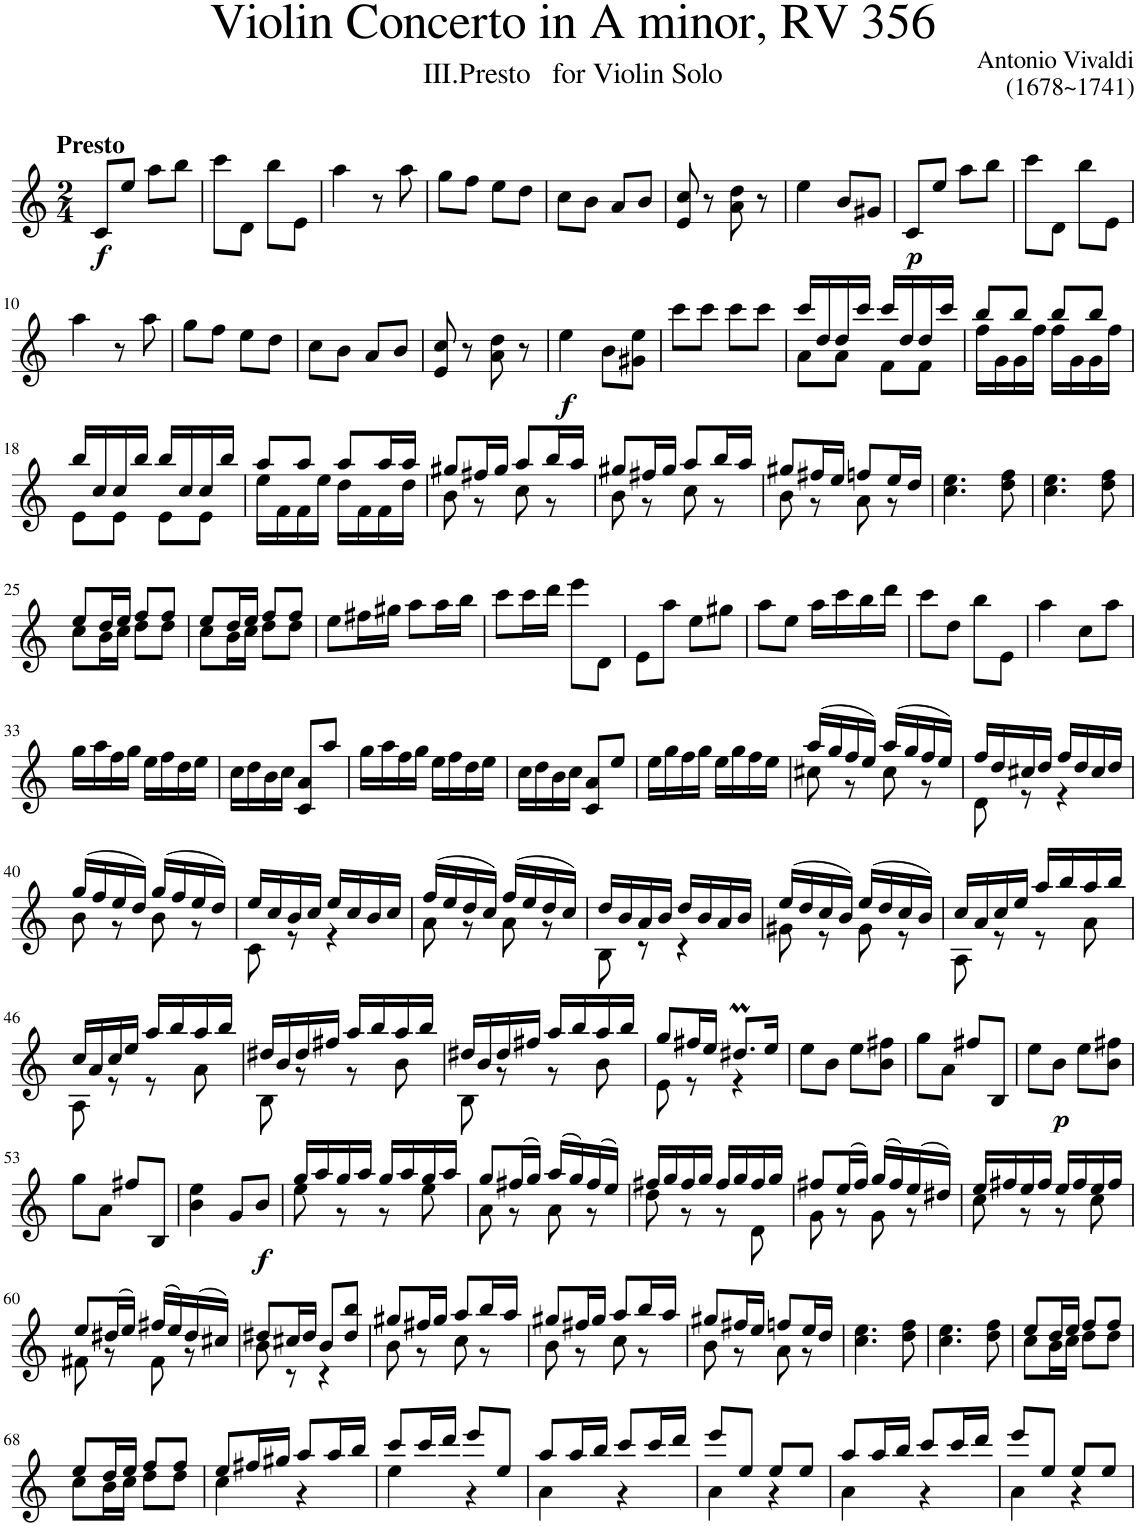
**kern	**dynam
*part1	*part1
*staff1	*staff1
*I"ヴァイオリン	*
*clefG2	*
*k[]	*
*M2/4	*
=1	=1
!LO:TX:a:B:t=Presto	!
!	!LO:DY:b
8c/L	f
8ee/J	.
8aa\L	.
8bb\J	.
=2	=2
8ccc\L	.
8d\J	.
8bb\L	.
8e\J	.
=3	=3
4aa\	.
8r	.
8aa\	.
=4	=4
8gg\L	.
8ff\J	.
8ee\L	.
8dd\J	.
=5	=5
8cc\L	.
8b\J	.
8a/L	.
8b/J	.
=6	=6
8e/ 8cc/	.
8r	.
8a\ 8dd\	.
8r	.
=7	=7
4ee\	.
8b/L	.
8g#X/J	.
=8	=8
!	!LO:DY:b
8c/L	p
8ee/J	.
8aa\L	.
8bb\J	.
=9	=9
8ccc\L	.
8d\J	.
8bb\L	.
8e\J	.
!!LO:LB:g=z
=10	=10
4aa\	.
8r	.
8aa\	.
=11	=11
8gg\L	.
8ff\J	.
8ee\L	.
8dd\J	.
=12	=12
8cc\L	.
8b\J	.
8a/L	.
8b/J	.
=13	=13
8e/ 8cc/	.
8r	.
8a\ 8dd\	.
8r	.
=14	=14
!	!LO:DY:b
4ee\	f
8b\L	.
8g#X\ 8ee\J	.
=15	=15
8ccc\L	.
8ccc\J	.
8ccc\L	.
8ccc\J	.
=16	=16
*^	*
16ccc/LL	8a\L	.
16dd/	.	.
16dd/	8a\J	.
16ccc/JJ	.	.
16ccc/LL	8f\L	.
16dd/	.	.
16dd/	8f\J	.
16ccc/JJ	.	.
=17	=17	=17
8bb/L	16ff\LL	.
.	16g\	.
8bb/J	16g\	.
.	16ff\JJ	.
8bb/L	16ff\LL	.
.	16g\	.
8bb/J	16g\	.
.	16ff\JJ	.
!!LO:LB:g=z	!!
=18	=18	=18
16bb/LL	8e\L	.
16cc/	.	.
16cc/	8e\J	.
16bb/JJ	.	.
16bb/LL	8e\L	.
16cc/	.	.
16cc/	8e\J	.
16bb/JJ	.	.
=19	=19	=19
8aa/L	16ee\LL	.
.	16f\	.
8aa/J	16f\	.
.	16ee\JJ	.
8aa/L	16dd\LL	.
.	16f\	.
16aa/L	16f\	.
16aa/JJ	16dd\JJ	.
=20	=20	=20
8gg#X/L	8b\	.
16ff#X/L	8r	.
16gg#/JJ	.	.
8aa/L	8cc\	.
16bb/L	8r	.
16aa/JJ	.	.
=21	=21	=21
8gg#X/L	8b\	.
16ff#X/L	8r	.
16gg#/JJ	.	.
8aa/L	8cc\	.
16bb/L	8r	.
16aa/JJ	.	.
=22	=22	=22
8gg#X/L	8b\	.
16ff#X/L	8r	.
16ee/JJ	.	.
8ffn/L	8a\	.
16ee/L	8r	.
16dd/JJ	.	.
*v	*v	*
=23	=23
4.cc\ 4.ee\	.
8dd\ 8ff\	.
=24	=24
4.cc\ 4.ee\	.
8dd\ 8ff\	.
!!LO:LB:g=z
=25	=25
*^	*
8ee/L	8cc\L	.
16dd/L	16b\L	.
16ee/JJ	16cc\JJ	.
8ff/L	8dd\L	.
8ff/J	8dd\J	.
=26	=26	=26
8ee/L	8cc\L	.
16dd/L	16b\L	.
16ee/JJ	16cc\JJ	.
8ff/L	8dd\L	.
8ff/J	8dd\J	.
*v	*v	*
=27	=27
8ee\L	.
16ff#X\L	.
16gg#X\JJ	.
8aa\L	.
16aa\L	.
16bb\JJ	.
=28	=28
8ccc\L	.
16ccc\L	.
16ddd\JJ	.
8eee\L	.
8d\J	.
=29	=29
8e\L	.
8aa\J	.
8ee\L	.
8gg#X\J	.
=30	=30
8aa\L	.
8ee\J	.
16aa\LL	.
16ccc\	.
16bb\	.
16ddd\JJ	.
=31	=31
8ccc\L	.
8dd\J	.
8bb\L	.
8e\J	.
=32	=32
4aa\	.
8cc\L	.
8aa\J	.
!!LO:LB:g=z
=33	=33
16gg\LL	.
16aa\	.
16ff\	.
16gg\JJ	.
16ee\LL	.
16ff\	.
16dd\	.
16ee\JJ	.
=34	=34
16cc\LL	.
16dd\	.
16b\	.
16cc\JJ	.
8c/ 8a/L	.
8aa/J	.
=35	=35
16gg\LL	.
16aa\	.
16ff\	.
16gg\JJ	.
16ee\LL	.
16ff\	.
16dd\	.
16ee\JJ	.
=36	=36
16cc\LL	.
16dd\	.
16b\	.
16cc\JJ	.
8c/ 8a/L	.
8ee/J	.
=37	=37
16ee\LL	.
16gg\	.
16ff\	.
16gg\JJ	.
16ee\LL	.
16gg\	.
16ff\	.
16ee\JJ	.
=38	=38
*^	*
(16aa/LL	8cc#X\	.
16gg/	.	.
16ff/	8r	.
16ee/JJ)	.	.
(16aa/LL	8cc#\	.
16gg/	.	.
16ff/	8r	.
16ee/JJ)	.	.
=39	=39	=39
16ff/LL	8d\	.
16dd/	.	.
16cc#X/	8r	.
16dd/JJ	.	.
16ff/LL	4r	.
16dd/	.	.
16cc#/	.	.
16dd/JJ	.	.
!!LO:LB:g=z	!!
=40	=40	=40
(16gg/LL	8b\	.
16ff/	.	.
16ee/	8r	.
16dd/JJ)	.	.
(16gg/LL	8b\	.
16ff/	.	.
16ee/	8r	.
16dd/JJ)	.	.
=41	=41	=41
16ee/LL	8c\	.
16cc/	.	.
16b/	8r	.
16cc/JJ	.	.
16ee/LL	4r	.
16cc/	.	.
16b/	.	.
16cc/JJ	.	.
=42	=42	=42
(16ff/LL	8a\	.
16ee/	.	.
16dd/	8r	.
16cc/JJ)	.	.
(16ff/LL	8a\	.
16ee/	.	.
16dd/	8r	.
16cc/JJ)	.	.
=43	=43	=43
16dd/LL	8B\	.
16b/	.	.
16a/	8r	.
16b/JJ	.	.
16dd/LL	4r	.
16b/	.	.
16a/	.	.
16b/JJ	.	.
=44	=44	=44
(16ee/LL	8g#X\	.
16dd/	.	.
16cc/	8r	.
16b/JJ)	.	.
(16ee/LL	8g#\	.
16dd/	.	.
16cc/	8r	.
16b/JJ)	.	.
=45	=45	=45
16cc/LL	8A\	.
16a/	.	.
16cc/	8r	.
16ee/JJ	.	.
16aa/LL	8r	.
16bb/	.	.
16aa/	8a\	.
16bb/JJ	.	.
!!LO:LB:g=z	!!
=46	=46	=46
16cc/LL	8A\	.
16a/	.	.
16cc/	8r	.
16ee/JJ	.	.
16aa/LL	8r	.
16bb/	.	.
16aa/	8a\	.
16bb/JJ	.	.
=47	=47	=47
16dd#X/LL	8B\	.
16b/	.	.
16dd#/	8r	.
16ff#X/JJ	.	.
16aa/LL	8r	.
16bb/	.	.
16aa/	8b\	.
16bb/JJ	.	.
=48	=48	=48
16dd#X/LL	8B\	.
16b/	.	.
16dd#/	8r	.
16ff#X/JJ	.	.
16aa/LL	8r	.
16bb/	.	.
16aa/	8b\	.
16bb/JJ	.	.
=49	=49	=49
8gg/L	8e\	.
16ff#X/L	8r	.
16ee/JJ	.	.
8.dd#Xm/L	4r	.
16ee/Jk	.	.
*v	*v	*
=50	=50
8ee\L	.
8b\J	.
8ee\L	.
8b\ 8ff#X\J	.
=51	=51
8gg\L	.
8a\J	.
8ff#X/L	.
8B/J	.
=52	=52
8ee\L	.
!	!LO:DY:b
8b\J	p
8ee\L	.
8b\ 8ff#X\J	.
!!LO:LB:g=z
=53	=53
8gg\L	.
8a\J	.
8ff#X/L	.
8B/J	.
=54	=54
4b\ 4ee\	.
8g/L	.
!	!LO:DY:b
8b/J	f
=55	=55
*^	*
16gg/LL	8ee\	.
16aa/	.	.
16gg/	8r	.
16aa/JJ	.	.
16gg/LL	8r	.
16aa/	.	.
16gg/	8ee\	.
16aa/JJ	.	.
=56	=56	=56
8gg/L	8a\	.
(16ff#X/L	8r	.
16gg/JJ)	.	.
(16aa/LL	8a\	.
16gg/)	.	.
(16ff#/	8r	.
16ee/JJ)	.	.
=57	=57	=57
16ff#X/LL	8dd\	.
16gg/	.	.
16ff#/	8r	.
16gg/JJ	.	.
16ff#/LL	8r	.
16gg/	.	.
16ff#/	8d\	.
16gg/JJ	.	.
=58	=58	=58
8ff#X/L	8g\	.
(16ee/L	8r	.
16ff#/JJ)	.	.
(16gg/LL	8g\	.
16ff#/)	.	.
(16ee/	8r	.
16dd#X/JJ)	.	.
=59	=59	=59
16ee/LL	8cc\	.
16ff#X/	.	.
16ee/	8r	.
16ff#/JJ	.	.
16ee/LL	8r	.
16ff#/	.	.
16ee/	8cc\	.
16ff#/JJ	.	.
!!LO:LB:g=z	!!
=60	=60	=60
8ee/L	8f#X\	.
(16dd#X/L	8r	.
16ee/JJ)	.	.
(16ff#X/LL	8f#\	.
16ee/)	.	.
(16dd#/	8r	.
16cc#X/JJ)	.	.
=61	=61	=61
8dd#X/L	8b\	.
16cc#X/L	8r	.
16dd#/JJ	.	.
8b/L	4r	.
8dd#/ 8bb/J	.	.
=62	=62	=62
8gg#X/L	8b\	.
16ff#X/L	8r	.
16gg#/JJ	.	.
8aa/L	8cc\	.
16bb/L	8r	.
16aa/JJ	.	.
=63	=63	=63
8gg#X/L	8b\	.
16ff#X/L	8r	.
16gg#/JJ	.	.
8aa/L	8cc\	.
16bb/L	8r	.
16aa/JJ	.	.
=64	=64	=64
8gg#X/L	8b\	.
16ff#X/L	8r	.
16ee/JJ	.	.
8ffn/L	8a\	.
16ee/L	8r	.
16dd/JJ	.	.
*v	*v	*
=65	=65
4.cc\ 4.ee\	.
8dd\ 8ff\	.
=66	=66
4.cc\ 4.ee\	.
8dd\ 8ff\	.
=67	=67
*^	*
8ee/L	8cc\L	.
16dd/L	16b\L	.
16ee/JJ	16cc\JJ	.
8ff/L	8dd\L	.
8ff/J	8dd\J	.
!!LO:LB:g=z	!!
=68	=68	=68
8ee/L	8cc\L	.
16dd/L	16b\L	.
16ee/JJ	16cc\JJ	.
8ff/L	8dd\L	.
8ff/J	8dd\J	.
=69	=69	=69
8ee/L	4cc\	.
16ff#X/L	.	.
16gg#X/JJ	.	.
8aa/L	4r	.
16aa/L	.	.
16bb/JJ	.	.
=70	=70	=70
8ccc/L	4ee\	.
16ccc/L	.	.
16ddd/JJ	.	.
8eee/L	4r	.
8ee/J	.	.
=71	=71	=71
8aa/L	4a\	.
16aa/L	.	.
16bb/JJ	.	.
8ccc/L	4r	.
16ccc/L	.	.
16ddd/JJ	.	.
=72	=72	=72
8eee/L	4a\	.
8ee/J	.	.
8ee/L	4r	.
8ee/J	.	.
=73	=73	=73
8aa/L	4a\	.
16aa/L	.	.
16bb/JJ	.	.
8ccc/L	4r	.
16ccc/L	.	.
16ddd/JJ	.	.
=74	=74	=74
8eee/L	4a\	.
8ee/J	.	.
8ee/L	4r	.
8ee/J	.	.
*v	*v	*
=	=
*-	*-
